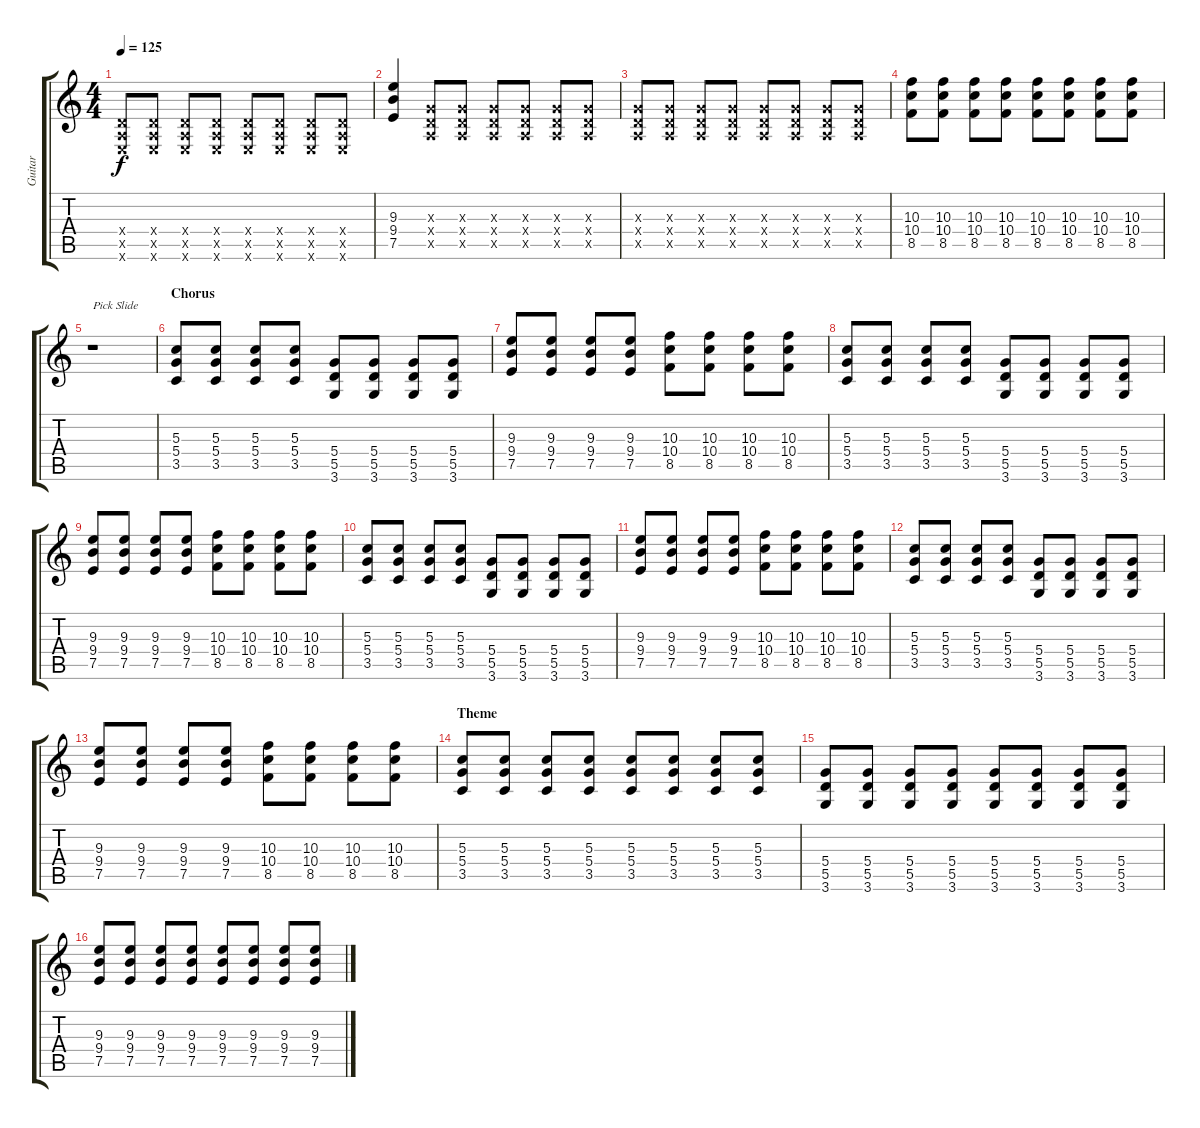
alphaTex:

\track ("Guitar" "Guitar") {instrument overdrivenguitar}
\staff {score tabs}
\tuning (E4 B3 G3 D3 A2 E2) {hide}
\ts (4 4)
\tempo 125
\clef g2
\ks c
(0.4{x} 0.5{x} 0.6{x}).8{dy f} (0.4{x} 0.5{x} 0.6{x}).8 (0.4{x} 0.5{x} 0.6{x}).8 (0.4{x} 0.5{x} 0.6{x}).8 (0.4{x} 0.5{x} 0.6{x}).8 (0.4{x} 0.5{x} 0.6{x}).8 (0.4{x} 0.5{x} 0.6{x}).8 (0.4{x} 0.5{x} 0.6{x}).8 |
(9.3 9.4 7.5).4 (0.3{x} 0.4{x} 0.5{x}).8 (0.3{x} 0.4{x} 0.5{x}).8 (0.3{x} 0.4{x} 0.5{x}).8 (0.3{x} 0.4{x} 0.5{x}).8 (0.3{x} 0.4{x} 0.5{x}).8 (0.3{x} 0.4{x} 0.5{x}).8 |
(0.3{x} 0.4{x} 0.5{x}).8 (0.3{x} 0.4{x} 0.5{x}).8 (0.3{x} 0.4{x} 0.5{x}).8 (0.3{x} 0.4{x} 0.5{x}).8 (0.3{x} 0.4{x} 0.5{x}).8 (0.3{x} 0.4{x} 0.5{x}).8 (0.3{x} 0.4{x} 0.5{x}).8 (0.3{x} 0.4{x} 0.5{x}).8 |
(10.3 10.4 8.5).8 (10.3 10.4 8.5).8 (10.3 10.4 8.5).8 (10.3 10.4 8.5).8 (10.3 10.4 8.5).8 (10.3 10.4 8.5).8 (10.3 10.4 8.5).8 (10.3 10.4 8.5).8 |
r.1{txt "Pick Slide"} |
\section ("" "Chorus")
(5.3 5.4 3.5).8 (5.3 5.4 3.5).8 (5.3 5.4 3.5).8 (5.3 5.4 3.5).8 (5.4 5.5 3.6).8 (5.4 5.5 3.6).8 (5.4 5.5 3.6).8 (5.4 5.5 3.6).8 |
(9.3 9.4 7.5).8 (9.3 9.4 7.5).8 (9.3 9.4 7.5).8 (9.3 9.4 7.5).8 (10.3 10.4 8.5).8 (10.3 10.4 8.5).8 (10.3 10.4 8.5).8 (10.3 10.4 8.5).8 |
(5.3 5.4 3.5).8 (5.3 5.4 3.5).8 (5.3 5.4 3.5).8 (5.3 5.4 3.5).8 (5.4 5.5 3.6).8 (5.4 5.5 3.6).8 (5.4 5.5 3.6).8 (5.4 5.5 3.6).8 |
(9.3 9.4 7.5).8 (9.3 9.4 7.5).8 (9.3 9.4 7.5).8 (9.3 9.4 7.5).8 (10.3 10.4 8.5).8 (10.3 10.4 8.5).8 (10.3 10.4 8.5).8 (10.3 10.4 8.5).8 |
(5.3 5.4 3.5).8 (5.3 5.4 3.5).8 (5.3 5.4 3.5).8 (5.3 5.4 3.5).8 (5.4 5.5 3.6).8 (5.4 5.5 3.6).8 (5.4 5.5 3.6).8 (5.4 5.5 3.6).8 |
(9.3 9.4 7.5).8 (9.3 9.4 7.5).8 (9.3 9.4 7.5).8 (9.3 9.4 7.5).8 (10.3 10.4 8.5).8 (10.3 10.4 8.5).8 (10.3 10.4 8.5).8 (10.3 10.4 8.5).8 |
(5.3 5.4 3.5).8 (5.3 5.4 3.5).8 (5.3 5.4 3.5).8 (5.3 5.4 3.5).8 (5.4 5.5 3.6).8 (5.4 5.5 3.6).8 (5.4 5.5 3.6).8 (5.4 5.5 3.6).8 |
(9.3 9.4 7.5).8 (9.3 9.4 7.5).8 (9.3 9.4 7.5).8 (9.3 9.4 7.5).8 (10.3 10.4 8.5).8 (10.3 10.4 8.5).8 (10.3 10.4 8.5).8 (10.3 10.4 8.5).8 |
\section ("" "Theme")
(5.3 5.4 3.5).8 (5.3 5.4 3.5).8 (5.3 5.4 3.5).8 (5.3 5.4 3.5).8 (5.3 5.4 3.5).8 (5.3 5.4 3.5).8 (5.3 5.4 3.5).8 (5.3 5.4 3.5).8 |
(5.4 5.5 3.6).8 (5.4 5.5 3.6).8 (5.4 5.5 3.6).8 (5.4 5.5 3.6).8 (5.4 5.5 3.6).8 (5.4 5.5 3.6).8 (5.4 5.5 3.6).8 (5.4 5.5 3.6).8 |
(9.3 9.4 7.5).8 (9.3 9.4 7.5).8 (9.3 9.4 7.5).8 (9.3 9.4 7.5).8 (9.3 9.4 7.5).8 (9.3 9.4 7.5).8 (9.3 9.4 7.5).8 (9.3 9.4 7.5).8
